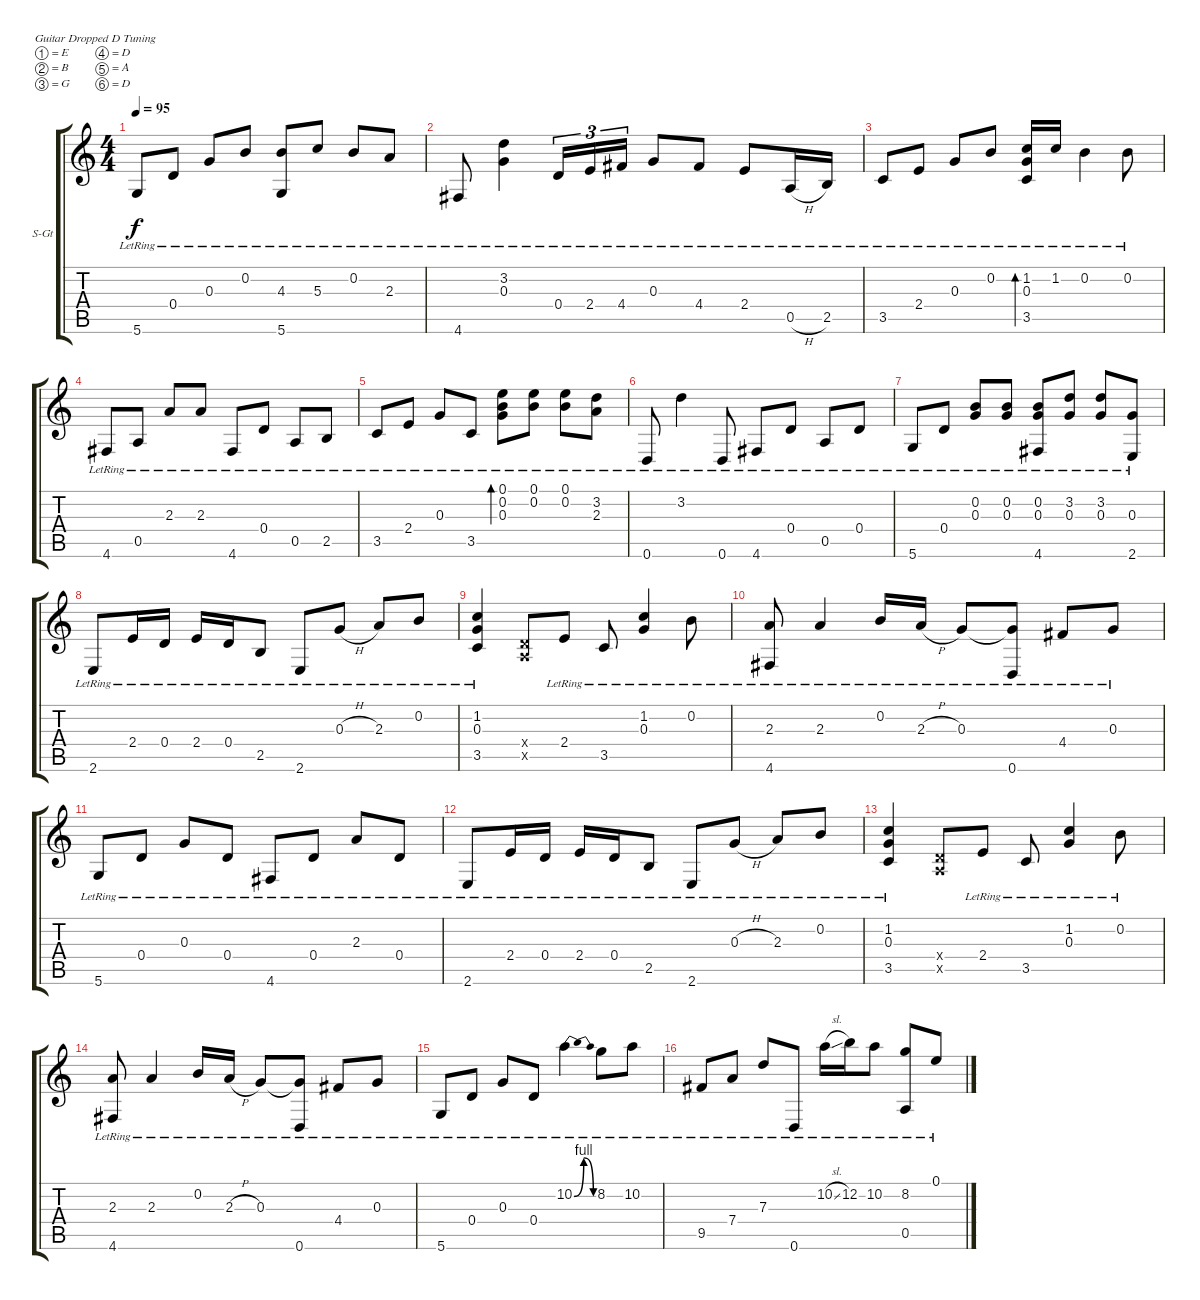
\bracketExtendMode groupsimilarinstruments
\firstSystemTrackNameOrientation horizontal
\otherSystemsTrackNameOrientation horizontal
\track ("Track 1" "S-Gt") {instrument acousticguitarsteel}
\staff {score tabs}
\tuning (E4 B3 G3 D3 A2 D2)
\ts (4 4)
\tempo 95
\clef g2
\ks c
5.6{lr}.8{dy f} 0.4{lr}.8 0.3{lr}.8 0.2{lr}.8 (4.3{lr} 5.6{lr}).8 5.3{lr}.8 0.2{lr}.8 2.3{lr}.8 |
4.6{lr}.8 (3.2{lr} 0.3{lr}).4 0.4{lr}.16{tu (3 2)} 2.4{lr}.16{tu (3 2)} 4.4{lr}.16{tu (3 2)} 0.3{lr}.8 4.4{lr}.8 2.4{lr}.8 0.5{h lr}.16 2.5{lr}.16 |
3.5{lr}.8 2.4{lr}.8 0.3{lr}.8 0.2{lr}.8 (1.2{lr} 0.3{lr} 3.5{lr}).16{bd 60} 1.2{lr}.16 0.2{lr}.4 0.2{lr}.8 |
4.6{lr}.8 0.5{lr}.8 2.3{lr}.8 2.3{lr}.8 4.6{lr}.8 0.4{lr}.8 0.5{lr}.8 2.5{lr}.8 |
3.5{lr}.8 2.4{lr}.8 0.3{lr}.8 3.5{lr}.8 (0.1{lr} 0.2{lr} 0.3{lr}).8{bd 60} (0.1{lr} 0.2{lr}).8 (0.1{lr} 0.2{lr}).8 (3.2{lr} 2.3{lr}).8 |
0.6{lr}.8 3.2{lr}.4 0.6{lr}.8 4.6{lr}.8 0.4{lr}.8 0.5{lr}.8 0.4{lr}.8 |
5.6{lr}.8 0.4{lr}.8 (0.2{lr} 0.3{lr}).8 (0.2{lr} 0.3{lr}).8 (0.2{lr} 0.3{lr} 4.6{lr}).8 (3.2{lr} 0.3{lr}).8 (3.2{lr} 0.3{lr}).8 (0.3{lr} 2.6{lr}).8 |
2.6{lr}.8 2.4{lr}.16 0.4{lr}.16 2.4{lr}.16 0.4{lr}.16 2.5{lr}.8 2.6{lr}.8 0.3{h lr}.8 2.3{lr}.8 0.2{lr}.8 |
(1.2 0.3 3.5{lr}).4 (0.4{x} 0.5{x}).8 2.4{lr}.8 3.5{lr}.8 (1.2{lr} 0.3{lr}).4 0.2{lr}.8 |
(2.3{lr} 4.6{lr}).8 2.3{lr}.4 0.2{lr}.16 2.3{h lr}.16 0.3{lr}.8 (0.3{lr t} 0.6{lr}).8 4.4{lr}.8 0.3{lr}.8 |
5.6{lr}.8 0.4{lr}.8 0.3{lr}.8 0.4{lr}.8 4.6{lr}.8 0.4{lr}.8 2.3{lr}.8 0.4{lr}.8 |
2.6{lr}.8 2.4{lr}.16 0.4{lr}.16 2.4{lr}.16 0.4{lr}.16 2.5{lr}.8 2.6{lr}.8 0.3{h lr}.8 2.3{lr}.8 0.2{lr}.8 |
(1.2 0.3 3.5{lr}).4 (0.4{x} 0.5{x}).8 2.4{lr}.8 3.5{lr}.8 (1.2{lr} 0.3{lr}).4 0.2{lr}.8 |
(2.3{lr} 4.6{lr}).8 2.3{lr}.4 0.2{lr}.16 2.3{h lr}.16 0.3{lr}.8 (0.3{lr t} 0.6{lr}).8 4.4{lr}.8 0.3{lr}.8 |
5.6{lr}.8 0.4{lr}.8 0.3{lr}.8 0.4{lr}.8 10.2{be (bendrelease 0 0 30 4 30 4 60 0) lr}.4 8.2{lr}.8 10.2{lr}.8 |
9.5{lr}.8 7.4{lr}.8 7.3{lr}.8 0.6{lr}.8 10.2{sl lr}.16 12.2{lr}.16 10.2{lr}.8 (8.2{lr} 0.5{lr}).8 0.1{lr}.8
